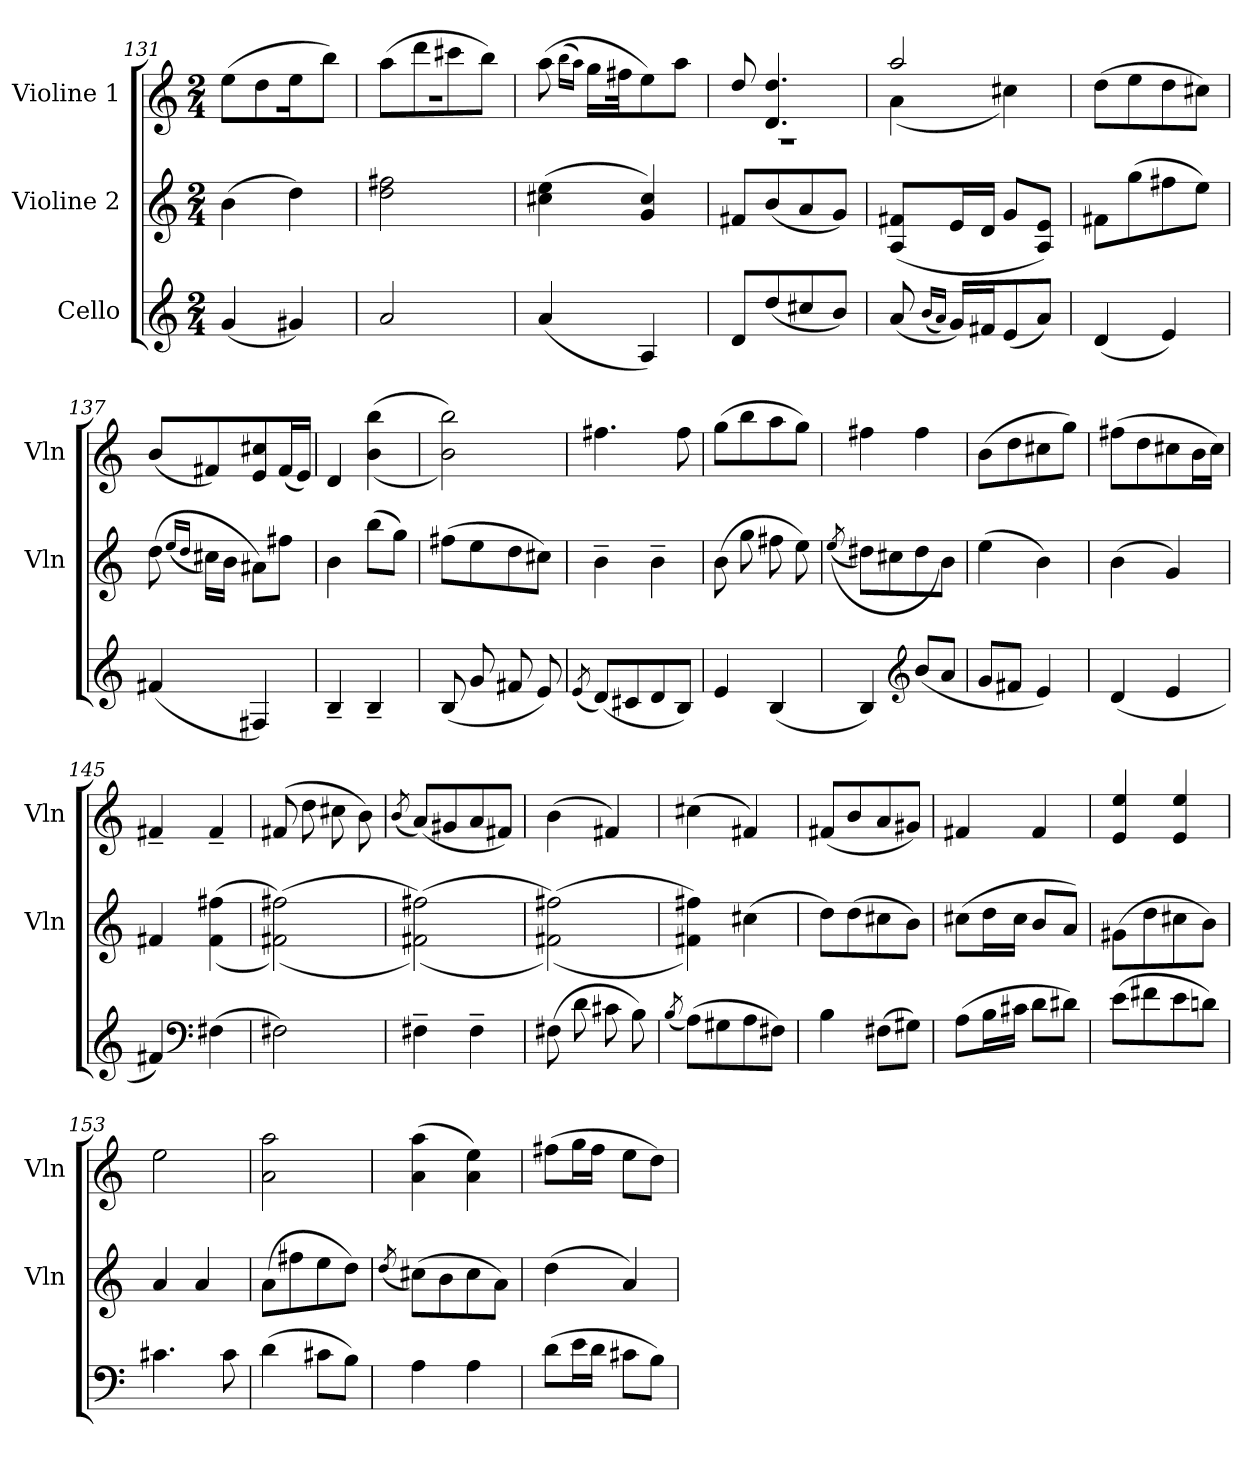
**kern	**kern	**kern
*part3	*part2	*part1
*staff3	*staff2	*staff1
*I"Cello	*I"Violine 2	*I"Violine 1
*	*I'Vln	*I'Vln
!!LO:LB:g=z
*clefG2	*clefG2	*clefG2
*M2/4	*M2/4	*M2/4
=131	=131	=131
*	*	*^
(<4g	(>4b	(>8ee\L	2r
.	.	8dd\	.
4g#X)	4dd)	8ee\	.
.	.	8bb\J)	.
=132	=132	=132	=132
2a	2dd 2ff#	(>8aa\L	2r
.	.	8ddd\	.
.	.	8ccc#X\	.
.	.	8bb\J)	.
=133	=133	=133	=133
(<4a	(<4cc#X 4ee	(>8aa\	2r
.	.	(>16qbb\LL	.
.	.	16qaa\JJ)	.
.	.	16gg\LL	.
.	.	16ff#\J	.
4A)	4g 4cc#)	8ee\)	.
.	.	8aa\J	.
=134	=134	=134	=134
8dL	8f#L	8dd/	2r
(<8dd	(<8b	4.d/ 4.dd/	.
8cc#X	8a	.	.
8bJ)	8gJ)	.	.
=135	=135	=135	=135
(<8a	(<8A 8f#L	2aa/	(<4a\
(<16qbLL	.	.	.
16qaJJ)	.	.	.
16gLL)	16eL	.	.
16f#J	16dJJ	.	.
(<8e	8gL	.	4cc#X\)
8aJ)	8A 8eJ)	.	.
*	*	*v	*v
=136	=136	=136
(>4d	8f#L	(>8dd\L
.	(>8gg	8ee\
4e)	8ff#	8dd\
.	8eeJ)	8cc#X\J)
!!LO:LB:g=z
=137	=137	=137
(>4f#	(>8dd	(<8bL
.	(>16qeeLL	.
.	16qddJJ	.
.	16cc#XLL)	8f#)
.	16bJJ	.
4F#)	8a#XL)	8e 8cc#X
.	8ff#J	(<16f#L
.	.	16eJJ)
=138	=138	=138
4B~	4b	4d
4B~	(>8bbL	(>(<4b 4bb
.	8ggJ)	.
=139	=139	=139
(>8B	(>8ff#L	2b 2bb))
8g	8ee	.
8f#	8dd	.
8e)	8cc#XJ)	.
=140	=140	=140
(>8qe/	.	.
(>8dL)	4b~	4.ff#
8c#X	.	.
8d	4b~	.
8BJ)	.	8ff#
=141	=141	=141
4e	(>8b	(>8ggL
.	8gg	8bb
(>4B	8ff#	8aa
.	8ee)	8ggJ)
=142	=142	=142
.	(>(>8qee/	.
4B)	8dd#XL)	4ff#
.	8cc#X	.
*clefG2	*	*
(<8bL	8dd#	4ff#
8aJ	8bJ)	.
=143	=143	=143
8gL	(>4ee	(>8bL
8f#J	.	8dd
4e)	4b)	8cc#X
.	.	8ggJ)
!!LO:LB:g=z
=144	=144	=144
(<4d	(>4b	(>8ff#L
.	.	8dd
4e	4g)	8cc#X
.	.	16bL
.	.	16cc#JJ)
=145	=145	=145
4f#)	4f#	4f#~
*clefF4	*	*
(>4F#	(<(>4f# 4ff#	4f#~
=146	=146	=146
2F#)	(<(>2f# 2ff#))	(<8f#
.	.	8dd
.	.	8cc#X
.	.	8b)
=147	=147	=147
.	.	(<8qb/
4F#~	(>(<2f# 2ff#))	(<8aL)
.	.	8g#X
4F#~	.	8a
.	.	8f#J)
=148	=148	=148
(>8F#	(>(<2f# 2ff#))	(<4b
8d	.	.
8c#X	.	4f#)
8B)	.	.
=149	=149	=149
(>8qB/	.	.
(>8AL)	4f# 4ff#))	(<4cc#X
8G#X	.	.
8A	(>4cc#X	4f#)
8F#J)	.	.
=150	=150	=150
4B	8ddL)	(<8f#L
.	(>8dd	8b
(>8F#L	8cc#X	8a
8G#XJ)	8bJ)	8g#XJ)
!!LO:LB:g=z
=151	=151	=151
(>8AL	(>8cc#XL	4f#
16BL	16ddL	.
16c#XJJ	16cc#JJ	.
8dL	8bL	4f#
8d#XJ)	8aJ)	.
=152	=152	=152
(>8eL	(>8g#XL	4e 4ee
8f#	8dd	.
8e	8cc#X	4e 4ee
8dnJ)	8bJ)	.
=153	=153	=153
4.c#X	4a	2ee
.	4a	.
8c#	.	.
=154	=154	=154
(>4d	(>8aL	2a 2aa
.	8ff#	.
8c#XL	8ee	.
8BJ)	8ddJ)	.
!!LO:LB:g=z
=155	=155	=155
.	(>8qdd/	.
4A	(>8cc#XL)	(>4a 4aa
.	8b	.
4A	8cc#	4a 4ee)
.	8aJ)	.
=156	=156	=156
(>8dL	(<4dd	(>8ff#L
16eL	.	16ggL
16dJJ	.	16ff#JJ
8c#XL	4a)	8eeL
8BJ)	.	8ddJ)
=	=	=
*-	*-	*-
